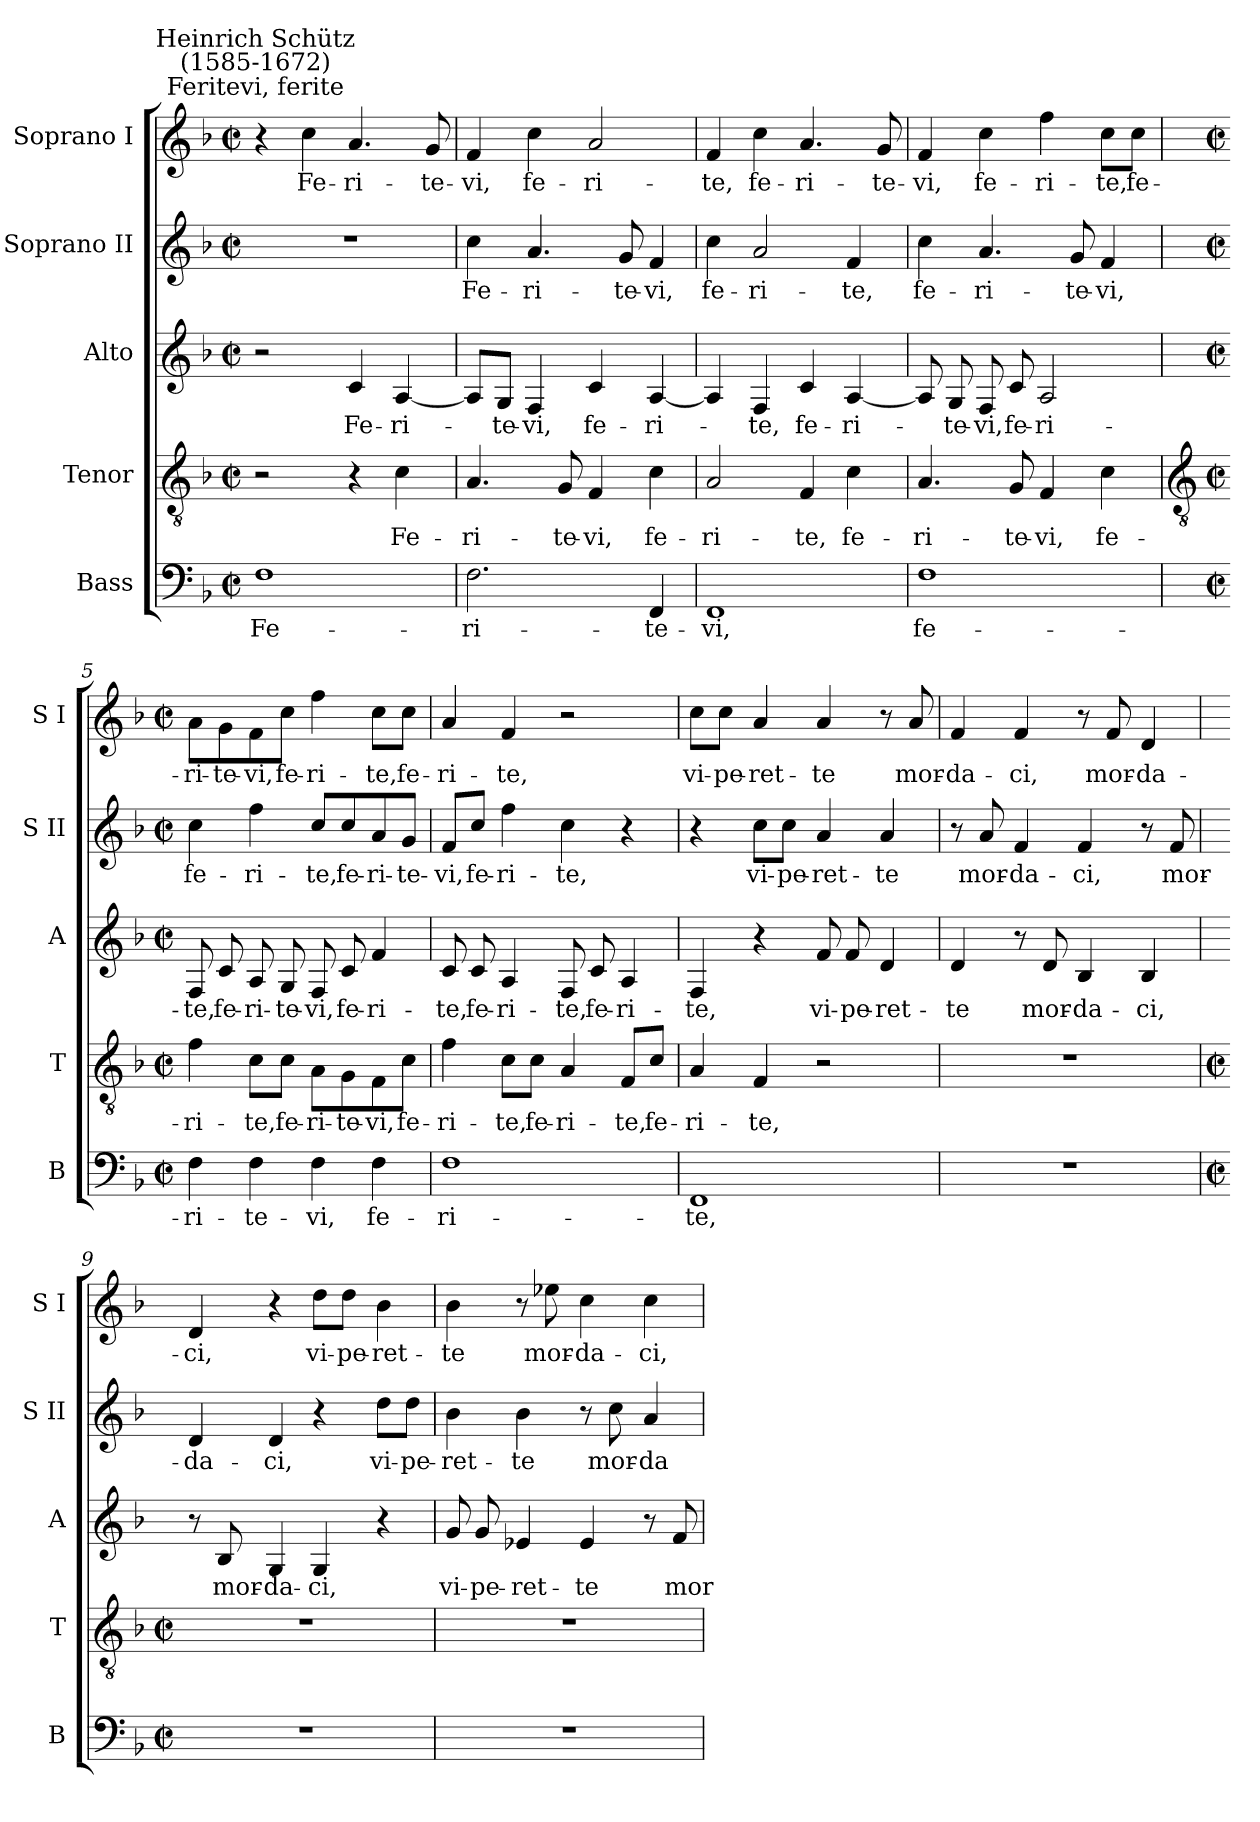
**kern	**text	**kern	**text	**kern	**text	**kern	**text	**kern	**text
*part5	*part5	*part4	*part4	*part3	*part3	*part2	*part2	*part1	*part1
*staff5	*staff5	*staff4	*staff4	*staff3	*staff3	*staff2	*staff2	*staff1	*staff1
*I"Bass	*	*I"Tenor	*	*I"Alto	*	*I"Soprano II	*	*I"Soprano I	*
*I'B	*	*I'T	*	*I'A	*	*I'S II	*	*I'S I	*
*clefF4	*	*clefGv2	*	*clefG2	*	*clefG2	*	*clefG2	*
*k[b-]	*	*k[b-]	*	*k[b-]	*	*k[b-]	*	*k[b-]	*
*F:	*	*F:	*	*F:	*	*F:	*	*F:	*
*M2/2	*	*M2/2	*	*M2/2	*	*M2/2	*	*M2/2	*
*met(c|)	*	*met(c|)	*	*met(c|)	*	*met(c|)	*	*met(c|)	*
=1	=1	=1	=1	=1	=1	=1	=1	=1	=1
!	!	!	!	!	!	!	!	!LO:TX:a:cj:t=Feritevi, ferite	!
!	!	!	!	!	!	!	!	!LO:TX:a:cj:t=Heinrich Schütz\n(1585-1672)	!
!	!LO:LY:b	!	!	!	!	!	!	!	!
1F	Fe-	2r	.	2r	.	1r	.	4r	.
!	!	!	!	!	!	!	!	!	!LO:LY:b
.	.	.	.	.	.	.	.	4cc	Fe-
!	!	!	!	!	!LO:LY:b	!	!	!	!LO:LY:b
.	.	4r	.	4c	Fe-	.	.	4.a	-ri-
!	!	!	!LO:LY:b	!	!LO:LY:b	!	!	!	!
.	.	4c	Fe-	[4A	-ri-	.	.	.	.
!	!	!	!	!	!	!	!	!	!LO:LY:b
.	.	.	.	.	.	.	.	8g	-te-
=2	=2	=2	=2	=2	=2	=2	=2	=2	=2
!	!LO:LY:b	!	!LO:LY:b	!	!	!	!LO:LY:b	!	!LO:LY:b
2.F	-ri-	4.A	-ri-	8AL]	.	4cc	Fe-	4f	-vi,
!	!	!	!	!	!LO:LY:b	!	!	!	!
.	.	.	.	8GJ	te-	.	.	.	.
!	!	!	!	!	!LO:LY:b	!	!LO:LY:b	!	!LO:LY:b
.	.	.	.	4F	-vi,	4.a	-ri-	4cc	fe-
!	!	!	!LO:LY:b	!	!	!	!	!	!
.	.	8G	-te-	.	.	.	.	.	.
!	!	!	!LO:LY:b	!	!LO:LY:b	!	!	!	!LO:LY:b
.	.	4F	-vi,	4c	fe-	.	.	2a	-ri-
!	!	!	!	!	!	!	!LO:LY:b	!	!
.	.	.	.	.	.	8g	-te-	.	.
!	!LO:LY:b	!	!LO:LY:b	!	!LO:LY:b	!	!LO:LY:b	!	!
4FF	-te-	4c	fe-	[4A	-ri-	4f	-vi,	.	.
=3	=3	=3	=3	=3	=3	=3	=3	=3	=3
!	!LO:LY:b	!	!LO:LY:b	!	!	!	!LO:LY:b	!	!LO:LY:b
1FF	-vi,	2A	-ri-	4A]	.	4cc	fe-	4f	-te,
!	!	!	!	!	!LO:LY:b	!	!LO:LY:b	!	!LO:LY:b
.	.	.	.	4F	te,	2a	-ri-	4cc	fe-
!	!	!	!LO:LY:b	!	!LO:LY:b	!	!	!	!LO:LY:b
.	.	4F	-te,	4c	fe-	.	.	4.a	-ri-
!	!	!	!LO:LY:b	!	!LO:LY:b	!	!LO:LY:b	!	!
.	.	4c	fe-	[4A	-ri-	4f	-te,	.	.
!	!	!	!	!	!	!	!	!	!LO:LY:b
.	.	.	.	.	.	.	.	8g	-te-
=4	=4	=4	=4	=4	=4	=4	=4	=4	=4
!	!LO:LY:b	!	!LO:LY:b	!	!	!	!LO:LY:b	!	!LO:LY:b
1F	fe-	4.A	-ri-	8A]	.	4cc	fe-	4f	-vi,
!	!	!	!	!	!LO:LY:b	!	!	!	!
.	.	.	.	8G	te-	.	.	.	.
!	!	!	!	!	!LO:LY:b	!	!LO:LY:b	!	!LO:LY:b
.	.	.	.	8F	-vi,	4.a	-ri-	4cc	fe-
!	!	!	!LO:LY:b	!	!LO:LY:b	!	!	!	!
.	.	8G	-te-	8c	fe-	.	.	.	.
!	!	!	!LO:LY:b	!	!LO:LY:b	!	!	!	!LO:LY:b
.	.	4F	-vi,	2A	-ri-	.	.	4ff	-ri-
!	!	!	!	!	!	!	!LO:LY:b	!	!
.	.	.	.	.	.	8g	-te-	.	.
!	!	!	!LO:LY:b	!	!	!	!LO:LY:b	!	!LO:LY:b
.	.	4c	fe-	.	.	4f	-vi,	8cc\L	-te,
!	!	!	!	!	!	!	!	!	!LO:LY:b
.	.	.	.	.	.	.	.	8cc\J	fe-
!!LO:LB:g=z
=5	=5	=5	=5	=5	=5	=5	=5	=5	=5
*	*	*clefGv2	*	*	*	*	*	*	*
*M2/2	*	*M2/2	*	*M2/2	*	*M2/2	*	*M2/2	*
*met(c|)	*	*met(c|)	*	*met(c|)	*	*met(c|)	*	*met(c|)	*
!	!LO:LY:b	!	!LO:LY:b	!	!LO:LY:b	!	!LO:LY:b	!	!LO:LY:b
4F	-ri-	4f	-ri-	8F	-te,	4cc	fe-	8a\L	-ri-
!	!	!	!	!	!LO:LY:b	!	!	!	!LO:LY:b
.	.	.	.	8c	fe-	.	.	8g\	-te-
!	!LO:LY:b	!	!LO:LY:b	!	!LO:LY:b	!	!LO:LY:b	!	!LO:LY:b
4F	-te-	8c\L	-te,	8A	-ri-	4ff	-ri-	8f\	-vi,
!	!	!	!LO:LY:b	!	!LO:LY:b	!	!	!	!LO:LY:b
.	.	8c\J	fe-	8G	-te-	.	.	8cc\J	fe-
!	!LO:LY:b	!	!LO:LY:b	!	!LO:LY:b	!	!LO:LY:b	!	!LO:LY:b
4F	-vi,	8A\L	-ri-	8F	-vi,	8cc/L	-te,	4ff	-ri-
!	!	!	!LO:LY:b	!	!LO:LY:b	!	!LO:LY:b	!	!
.	.	8G\	-te-	8c	fe-	8cc/	fe-	.	.
!	!LO:LY:b	!	!LO:LY:b	!	!LO:LY:b	!	!LO:LY:b	!	!LO:LY:b
4F	fe-	8F\	-vi,	4f	-ri-	8a/	-ri-	8cc\L	-te,
!	!	!	!LO:LY:b	!	!	!	!LO:LY:b	!	!LO:LY:b
.	.	8c\J	fe-	.	.	8g/J	-te-	8cc\J	fe-
=6	=6	=6	=6	=6	=6	=6	=6	=6	=6
!	!LO:LY:b	!	!LO:LY:b	!	!LO:LY:b	!	!LO:LY:b	!	!LO:LY:b
1F	-ri-	4f	-ri-	8c	-te,	8f/L	-vi,	4a	-ri-
!	!	!	!	!	!LO:LY:b	!	!LO:LY:b	!	!
.	.	.	.	8c	fe-	8cc/J	fe-	.	.
!	!	!	!LO:LY:b	!	!LO:LY:b	!	!LO:LY:b	!	!LO:LY:b
.	.	8c\L	-te,	4A	-ri-	4ff	-ri-	4f	-te,
!	!	!	!LO:LY:b	!	!	!	!	!	!
.	.	8c\J	fe-	.	.	.	.	.	.
!	!	!	!LO:LY:b	!	!LO:LY:b	!	!LO:LY:b	!	!
.	.	4A	-ri-	8F	-te,	4cc	-te,	2r	.
!	!	!	!	!	!LO:LY:b	!	!	!	!
.	.	.	.	8c	fe-	.	.	.	.
!	!	!	!LO:LY:b	!	!LO:LY:b	!	!	!	!
.	.	8F/L	-te,	4A	-ri-	4r	.	.	.
!	!	!	!LO:LY:b	!	!	!	!	!	!
.	.	8c/J	fe-	.	.	.	.	.	.
=7	=7	=7	=7	=7	=7	=7	=7	=7	=7
!	!LO:LY:b	!	!LO:LY:b	!	!LO:LY:b	!	!	!	!LO:LY:b
1FF	-te,	4A	-ri-	4F	-te,	4r	.	8cc\L	vi-
!	!	!	!	!	!	!	!	!	!LO:LY:b
.	.	.	.	.	.	.	.	8cc\J	-pe-
!	!	!	!LO:LY:b	!	!	!	!LO:LY:b	!	!LO:LY:b
.	.	4F	-te,	4r	.	8cc\L	vi-	4a	-ret-
!	!	!	!	!	!	!	!LO:LY:b	!	!
.	.	.	.	.	.	8cc\J	-pe-	.	.
!	!	!	!	!	!LO:LY:b	!	!LO:LY:b	!	!LO:LY:b
.	.	2r	.	8f	vi-	4a	-ret-	4a	-te
!	!	!	!	!	!LO:LY:b	!	!	!	!
.	.	.	.	8f	-pe-	.	.	.	.
!	!	!	!	!	!LO:LY:b	!	!LO:LY:b	!	!
.	.	.	.	4d	-ret-	4a	-te	8r	.
!	!	!	!	!	!	!	!	!	!LO:LY:b
.	.	.	.	.	.	.	.	8a	mor-
=8	=8	=8	=8	=8	=8	=8	=8	=8	=8
!	!	!	!	!	!LO:LY:b	!	!	!	!LO:LY:b
1r	.	1r	.	4d	-te	8r	.	4f	-da-
!	!	!	!	!	!	!	!LO:LY:b	!	!
.	.	.	.	.	.	8a	mor-	.	.
!	!	!	!	!	!	!	!LO:LY:b	!	!LO:LY:b
.	.	.	.	8r	.	4f	-da-	4f	-ci,
!	!	!	!	!	!LO:LY:b	!	!	!	!
.	.	.	.	8d	mor-	.	.	.	.
!	!	!	!	!	!LO:LY:b	!	!LO:LY:b	!	!
.	.	.	.	4B-	-da-	4f	-ci,	8r	.
!	!	!	!	!	!	!	!	!	!LO:LY:b
.	.	.	.	.	.	.	.	8f	mor-
!	!	!	!	!	!LO:LY:b	!	!	!	!LO:LY:b
.	.	.	.	4B-	-ci,	8r	.	4d	-da-
!	!	!	!	!	!	!	!LO:LY:b	!	!
.	.	.	.	.	.	8f	mor-	.	.
!!LO:LB:g=z
=9	=9	=9	=9	=9	=9	=9	=9	=9	=9
*M2/2	*	*M2/2	*	*	*	*	*	*	*
*met(c|)	*	*met(c|)	*	*	*	*	*	*	*
!	!	!	!	!	!	!	!LO:LY:b	!	!LO:LY:b
1r	.	1r	.	8r	.	4d	-da-	4d	-ci,
!	!	!	!	!	!LO:LY:b	!	!	!	!
.	.	.	.	8B-	mor-	.	.	.	.
!	!	!	!	!	!LO:LY:b	!	!LO:LY:b	!	!
.	.	.	.	4G	-da-	4d	-ci,	4r	.
!	!	!	!	!	!LO:LY:b	!	!	!	!LO:LY:b
.	.	.	.	4G	-ci,	4r	.	8dd\L	vi-
!	!	!	!	!	!	!	!	!	!LO:LY:b
.	.	.	.	.	.	.	.	8dd\J	-pe-
!	!	!	!	!	!	!	!LO:LY:b	!	!LO:LY:b
.	.	.	.	4r	.	8dd\L	vi-	4b-	-ret-
!	!	!	!	!	!	!	!LO:LY:b	!	!
.	.	.	.	.	.	8dd\J	-pe-	.	.
=10	=10	=10	=10	=10	=10	=10	=10	=10	=10
!	!	!	!	!	!LO:LY:b	!	!LO:LY:b	!	!LO:LY:b
1r	.	1r	.	8g	vi-	4b-	-ret-	4b-	-te
!	!	!	!	!	!LO:LY:b	!	!	!	!
.	.	.	.	8g	-pe-	.	.	.	.
!	!	!	!	!	!LO:LY:b	!	!LO:LY:b	!	!
.	.	.	.	4e-X	-ret-	4b-	-te	8r	.
!	!	!	!	!	!	!	!	!	!LO:LY:b
.	.	.	.	.	.	.	.	8ee-X	mor-
!	!	!	!	!	!LO:LY:b	!	!	!	!LO:LY:b
.	.	.	.	4e-	-te	8r	.	4cc	-da-
!	!	!	!	!	!	!	!LO:LY:b	!	!
.	.	.	.	.	.	8cc	mor-	.	.
!	!	!	!	!	!	!	!LO:LY:b	!	!LO:LY:b
.	.	.	.	8r	.	4a	-da-	4cc	-ci,
!	!	!	!	!	!LO:LY:b	!	!	!	!
.	.	.	.	8f	mor-	.	.	.	.
=	=	=	=	=	=	=	=	=	=
*-	*-	*-	*-	*-	*-	*-	*-	*-	*-
